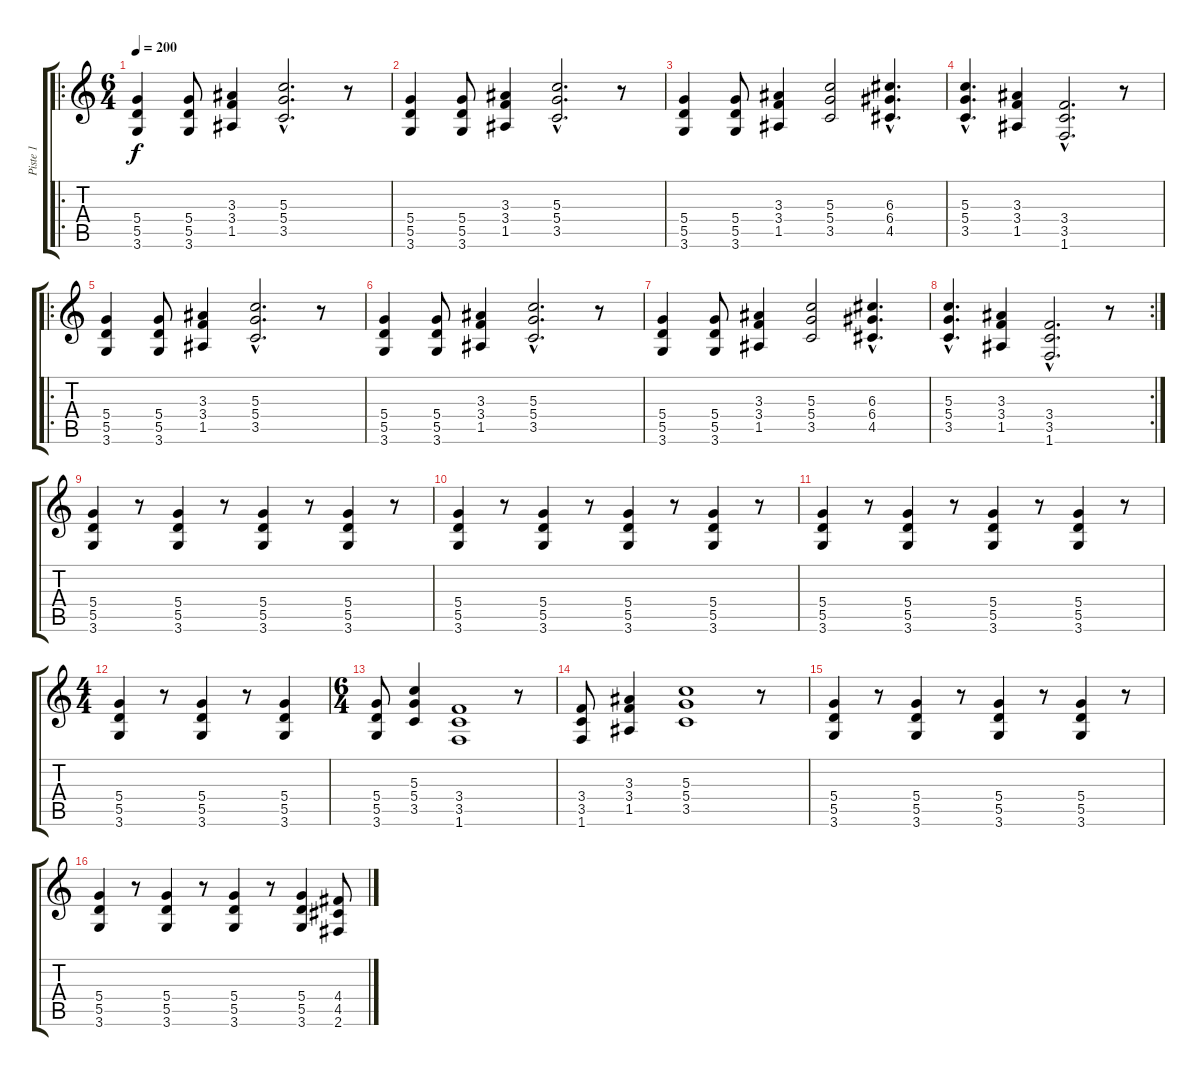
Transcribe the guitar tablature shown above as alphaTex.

\track ("Piste 1" "Piste 1") {instrument overdrivenguitar}
\staff {score tabs}
\tuning (E4 B3 G3 D3 A2 E2) {hide}
\ro
\ts (6 4)
\tempo 200
\clef g2
\ks c
(5.4 5.5 3.6).4{dy f instrument overdrivenguitar} (5.4 5.5 3.6).8 (3.3 3.4 1.5).4 (5.3{hac} 5.4{hac} 3.5{hac}).2{d} r.8 |
(5.4 5.5 3.6).4 (5.4 5.5 3.6).8 (3.3 3.4 1.5).4 (5.3{hac} 5.4{hac} 3.5{hac}).2{d} r.8 |
(5.4 5.5 3.6).4 (5.4 5.5 3.6).8 (3.3 3.4 1.5).4 (5.3 5.4 3.5).2 (6.3{hac} 6.4{hac} 4.5{hac}).4{d} |
(5.3{hac} 5.4{hac} 3.5{hac}).4{d} (3.3 3.4 1.5).4 (3.4{hac} 3.5{hac} 1.6{hac}).2{d} r.8 |
\ro
(5.4 5.5 3.6).4 (5.4 5.5 3.6).8 (3.3 3.4 1.5).4 (5.3{hac} 5.4{hac} 3.5{hac}).2{d} r.8 |
(5.4 5.5 3.6).4 (5.4 5.5 3.6).8 (3.3 3.4 1.5).4 (5.3{hac} 5.4{hac} 3.5{hac}).2{d} r.8 |
(5.4 5.5 3.6).4 (5.4 5.5 3.6).8 (3.3 3.4 1.5).4 (5.3 5.4 3.5).2 (6.3{hac} 6.4{hac} 4.5{hac}).4{d} |
\rc 2
(5.3{hac} 5.4{hac} 3.5{hac}).4{d} (3.3 3.4 1.5).4 (3.4{hac} 3.5{hac} 1.6{hac}).2{d} r.8 |
(5.4 5.5 3.6).4 r.8 (5.4 5.5 3.6).4 r.8 (5.4 5.5 3.6).4 r.8 (5.4 5.5 3.6).4 r.8 |
(5.4 5.5 3.6).4 r.8 (5.4 5.5 3.6).4 r.8 (5.4 5.5 3.6).4 r.8 (5.4 5.5 3.6).4 r.8 |
(5.4 5.5 3.6).4 r.8 (5.4 5.5 3.6).4 r.8 (5.4 5.5 3.6).4 r.8 (5.4 5.5 3.6).4 r.8 |
\ts (4 4)
(5.4 5.5 3.6).4 r.8 (5.4 5.5 3.6).4 r.8 (5.4 5.5 3.6).4 |
\ts (6 4)
(5.4 5.5 3.6).8 (5.3 5.4 3.5).4 (3.4 3.5 1.6).1 r.8 |
(3.4 3.5 1.6).8 (3.3 3.4 1.5).4 (5.3 5.4 3.5).1 r.8 |
(5.4 5.5 3.6).4 r.8 (5.4 5.5 3.6).4 r.8 (5.4 5.5 3.6).4 r.8 (5.4 5.5 3.6).4 r.8 |
(5.4 5.5 3.6).4 r.8 (5.4 5.5 3.6).4 r.8 (5.4 5.5 3.6).4 r.8 (5.4 5.5 3.6).4 (4.4 4.5 2.6).8
